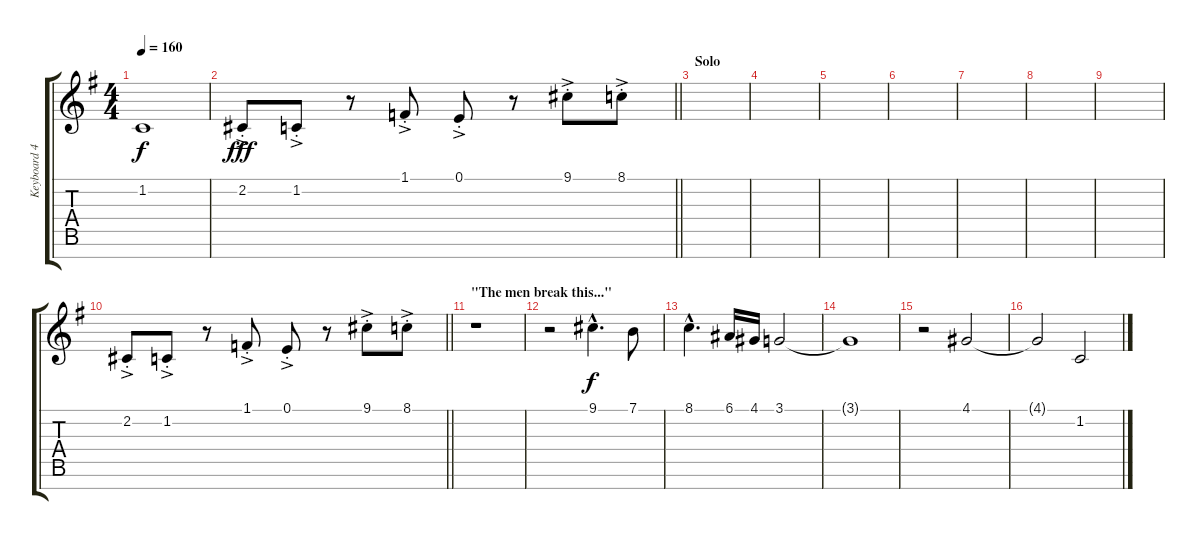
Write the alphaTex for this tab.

\track ("Keyboard 4 - Brat/Shagrath" "Keyboard 4") {instrument frenchhorn}
\staff {score tabs}
\tuning (E4 B3 G3 D3 A2 E2 B1) {hide}
\ts (4 4)
\tempo 160
\clef g2
\ks g
1.2{t}.1{dy f} |
\barLineRight lightlight
2.2{ac st}.8{dy fff volume 16} 1.2{ac st}.8 r.8 1.1{ac st}.8 0.1{ac st}.8 r.8 9.1{ac st}.8 8.1{ac st}.8 |
\section ("" "Solo")
|
|
|
|
|
|
|
\barLineRight lightlight
2.2{ac st}.8{volume 16} 1.2{ac st}.8 r.8 1.1{ac st}.8 0.1{ac st}.8 r.8 9.1{ac st}.8 8.1{ac st}.8 |
\section ("" "\"The men break this...\"")
r.1 |
r.2 9.1{hac}.4{d dy f} 7.1.8 |
8.1{hac}.4{d} 6.1.16 4.1.16 3.1.2 |
3.1{t}.1{volume 6} |
r.2 4.1.2{volume 14} |
4.1{t}.2 1.2.2
